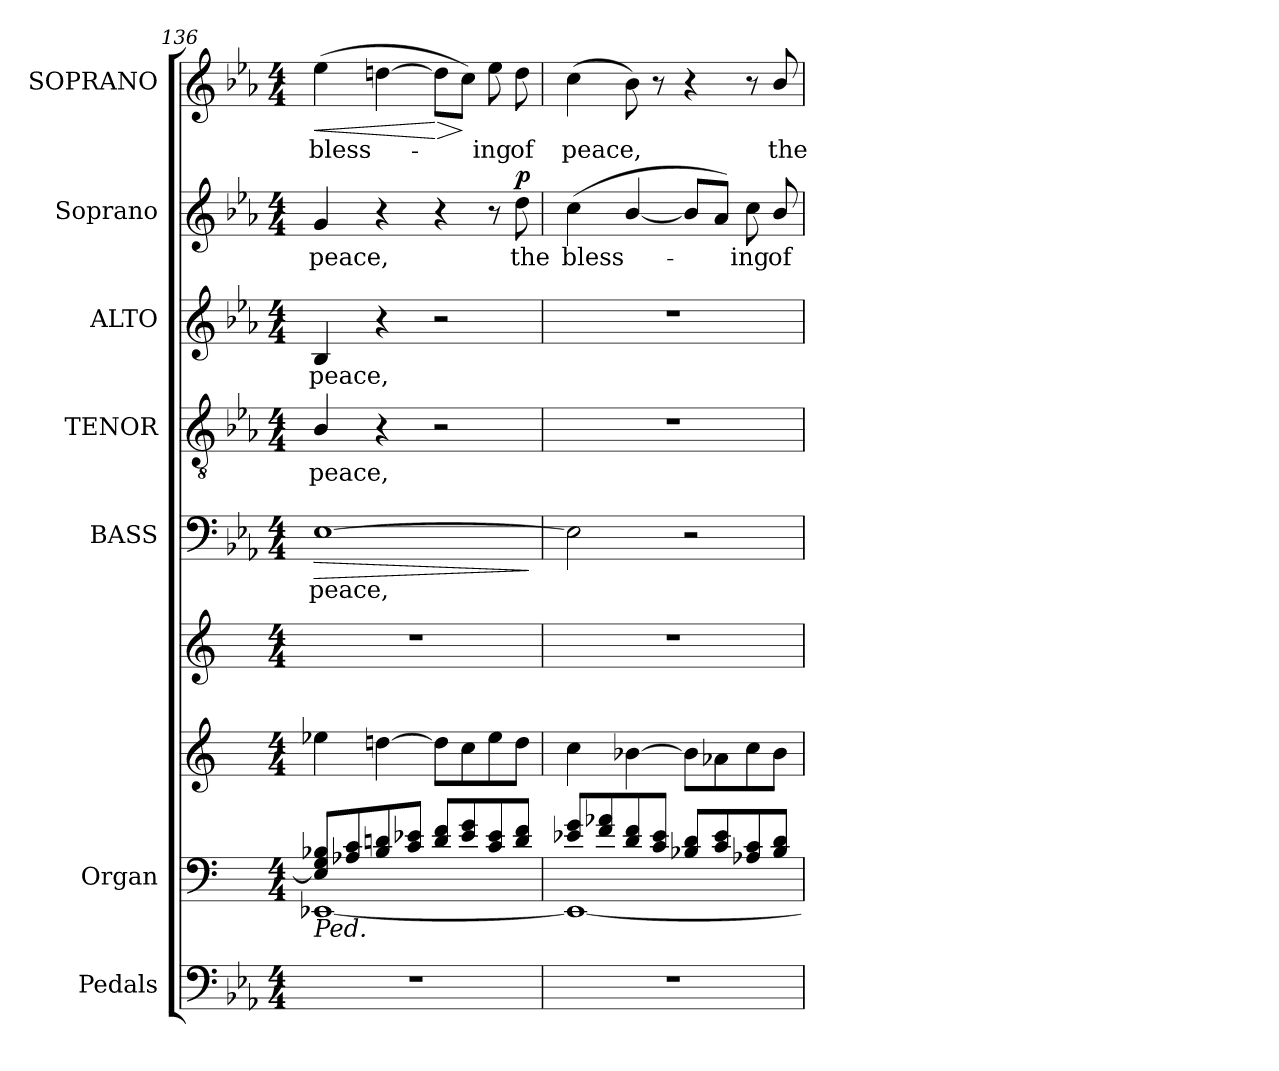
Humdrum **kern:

**kern	**kern	**kern	**kern	**kern	**text	**dynam	**kern	**text	**kern	**text	**kern	**text	**dynam	**kern	**text	**dynam
*part7	*part6	*part6	*part6	*part5	*part5	*part5	*part4	*part4	*part3	*part3	*part2	*part2	*part2	*part1	*part1	*part1
*staff9	*staff8	*staff7	*staff6	*staff5	*staff5	*staff5	*staff4	*staff4	*staff3	*staff3	*staff2	*staff2	*staff2	*staff1	*staff1	*staff1
*I"Pedals	*I"Organ	*	*	*I"BASS	*	*	*I"TENOR	*	*I"ALTO	*	*I"Soprano	*	*	*I"SOPRANO	*	*
*I'Ped.	*I'Org.	*	*	*I'B.	*	*	*I'T.	*	*I'A.	*	*I'S.	*	*	*I'S.	*	*
!!LO:LB:g=z
*clefF4	*clefF4	*clefG2	*clefG2	*clefF4	*	*	*clefGv2	*	*clefG2	*	*clefG2	*	*	*clefG2	*	*
*	*	*	*	*	*	*	*ITrd7c12	*	*	*	*	*	*	*	*	*
*k[b-e-a-]	*k[]	*k[]	*k[]	*k[b-e-a-]	*	*	*k[b-e-a-]	*	*k[b-e-a-]	*	*k[b-e-a-]	*	*	*k[b-e-a-]	*	*
*E-:	*C:	*C:	*C:	*E-:	*	*	*E-:	*	*E-:	*	*E-:	*	*	*E-:	*	*
*M4/4	*M4/4	*M4/4	*M4/4	*M4/4	*	*	*M4/4	*	*M4/4	*	*M4/4	*	*	*M4/4	*	*
=136	=136	=136	=136	=136	=136	=136	=136	=136	=136	=136	=136	=136	=136	=136	=136	=136
*	*^	*	*	*	*	*	*	*	*	*	*	*	*	*	*	*
!	!	!	!	!	!	!LO:LY:b:color=#000000	!LO:HP:b	!	!	!	!	!	!	!	!	!	!
!	!	!	!	!	!	!	!	!	!LO:LY:b:color=#000000	!	!	!	!	!	!	!	!
!	!	!	!	!	!	!	!	!	!	!	!LO:LY:b:color=#000000	!	!	!	!	!	!
!	!	!	!	!	!	!	!	!	!	!	!	!	!LO:LY:b:color=#000000	!	!	!	!
!	!LO:TX:b:i:t=Ped.	!	!	!	!	!	!	!	!	!	!	!	!	!	!	!	!
!	!	!	!	!	!	!	!	!	!	!	!	!	!	!	!	!LO:LY:b:color=#000000	!LO:HP:b
1r	8E-i/] 8Gi 8B-iL	[1EE-i	4ee-i\	1r	[1E-i	peace,	>	4BB-i/	peace,	4B-i/	peace,	4gi/	peace,	.	(4ee-i\	bless-	<
.	8A-i/ 8ci	.	.	.	.	.	.	.	.	.	.	.	.	.	.	.	.
.	8B-i/ 8dni	.	[4ddni\	.	.	.	.	4r	.	4r	.	4r	.	.	[4ddni\	.	.
.	8ci/ 8e-iJ	.	.	.	.	.	.	.	.	.	.	.	.	.	.	.	.
!	!	!	!	!	!	!	!	!	!	!	!	!	!	!	!	!	!LO:HP:n=1:b
.	8di/ 8fiL	.	8ddi\L]	.	.	.	.	2r	.	2r	.	4r	.	.	8ddi\L]	.	[ >
.	8e-i/ 8gi	.	8cci\	.	.	.	.	.	.	.	.	.	.	.	8cci\J)	.	]
!	!	!	!	!	!	!	!	!	!	!	!	!	!	!	!	!LO:LY:b:color=#000000	!
.	8ci/ 8e-i	.	8ee-i\	.	.	.	.	.	.	.	.	8r	.	.	8ee-i\	-ing	.
!	!	!	!	!	!	!	!	!	!	!	!	!	!LO:LY:b:color=#000000	!	!	!	!
!	!	!	!	!	!	!	!	!	!	!	!	!	!	!	!	!LO:LY:b:color=#000000	!
.	8di/ 8fiJ	.	8ddi\J	.	.	.	.	.	.	.	.	8ddi\	the	p	8ddi\	of	.
*	*v	*v	*	*	*	*	*	*	*	*	*	*	*	*	*	*	*
.	.	.	.	.	.	]	.	.	.	.	.	.	.	.	.	.
=137	=137	=137	=137	=137	=137	=137	=137	=137	=137	=137	=137	=137	=137	=137	=137	=137
*	*^	*	*	*	*	*	*	*	*	*	*	*	*	*	*	*
!	!	!	!	!	!	!	!	!	!	!	!	!	!LO:LY:b:color=#000000	!	!	!	!
!	!	!	!	!	!	!	!	!	!	!	!	!	!	!	!	!LO:LY:b:color=#000000	!
1r	8e-i/ 8giL	1EE-i_	4cci\	1r	2E-i\]	.	.	1r	.	1r	.	(4cci\	bless-	.	(4cci\	peace,	.
.	8fi/ 8a-i	.	.	.	.	.	.	.	.	.	.	.	.	.	.	.	.
.	8di/ 8fi	.	[4b-i\	.	.	.	.	.	.	.	.	[4b-i/	.	.	8b-i\)	.	.
.	8ci/ 8e-iJ	.	.	.	.	.	.	.	.	.	.	.	.	.	8r	.	.
.	8B-i/ 8diL	.	8b-i\L]	.	2r	.	.	.	.	.	.	8b-i/L]	.	.	4r	.	.
.	8ci/ 8e-i	.	8a-i\	.	.	.	.	.	.	.	.	8a-i/J)	.	.	.	.	.
!	!	!	!	!	!	!	!	!	!	!	!	!	!LO:LY:b:color=#000000	!	!	!	!
.	8A-i/ 8ci	.	8cci\	.	.	.	.	.	.	.	.	8cci\	-ing	.	8r	.	.
!	!	!	!	!	!	!	!	!	!	!	!	!	!LO:LY:b:color=#000000	!	!	!	!
!	!	!	!	!	!	!	!	!	!	!	!	!	!	!	!	!LO:LY:b:color=#000000	!
.	8B-i/ 8diJ	.	8b-i\J	.	.	.	.	.	.	.	.	8b-i/	of	.	8b-i/	the	.
*	*v	*v	*	*	*	*	*	*	*	*	*	*	*	*	*	*	*
=	=	=	=	=	=	=	=	=	=	=	=	=	=	=	=	=
*-	*-	*-	*-	*-	*-	*-	*-	*-	*-	*-	*-	*-	*-	*-	*-	*-
